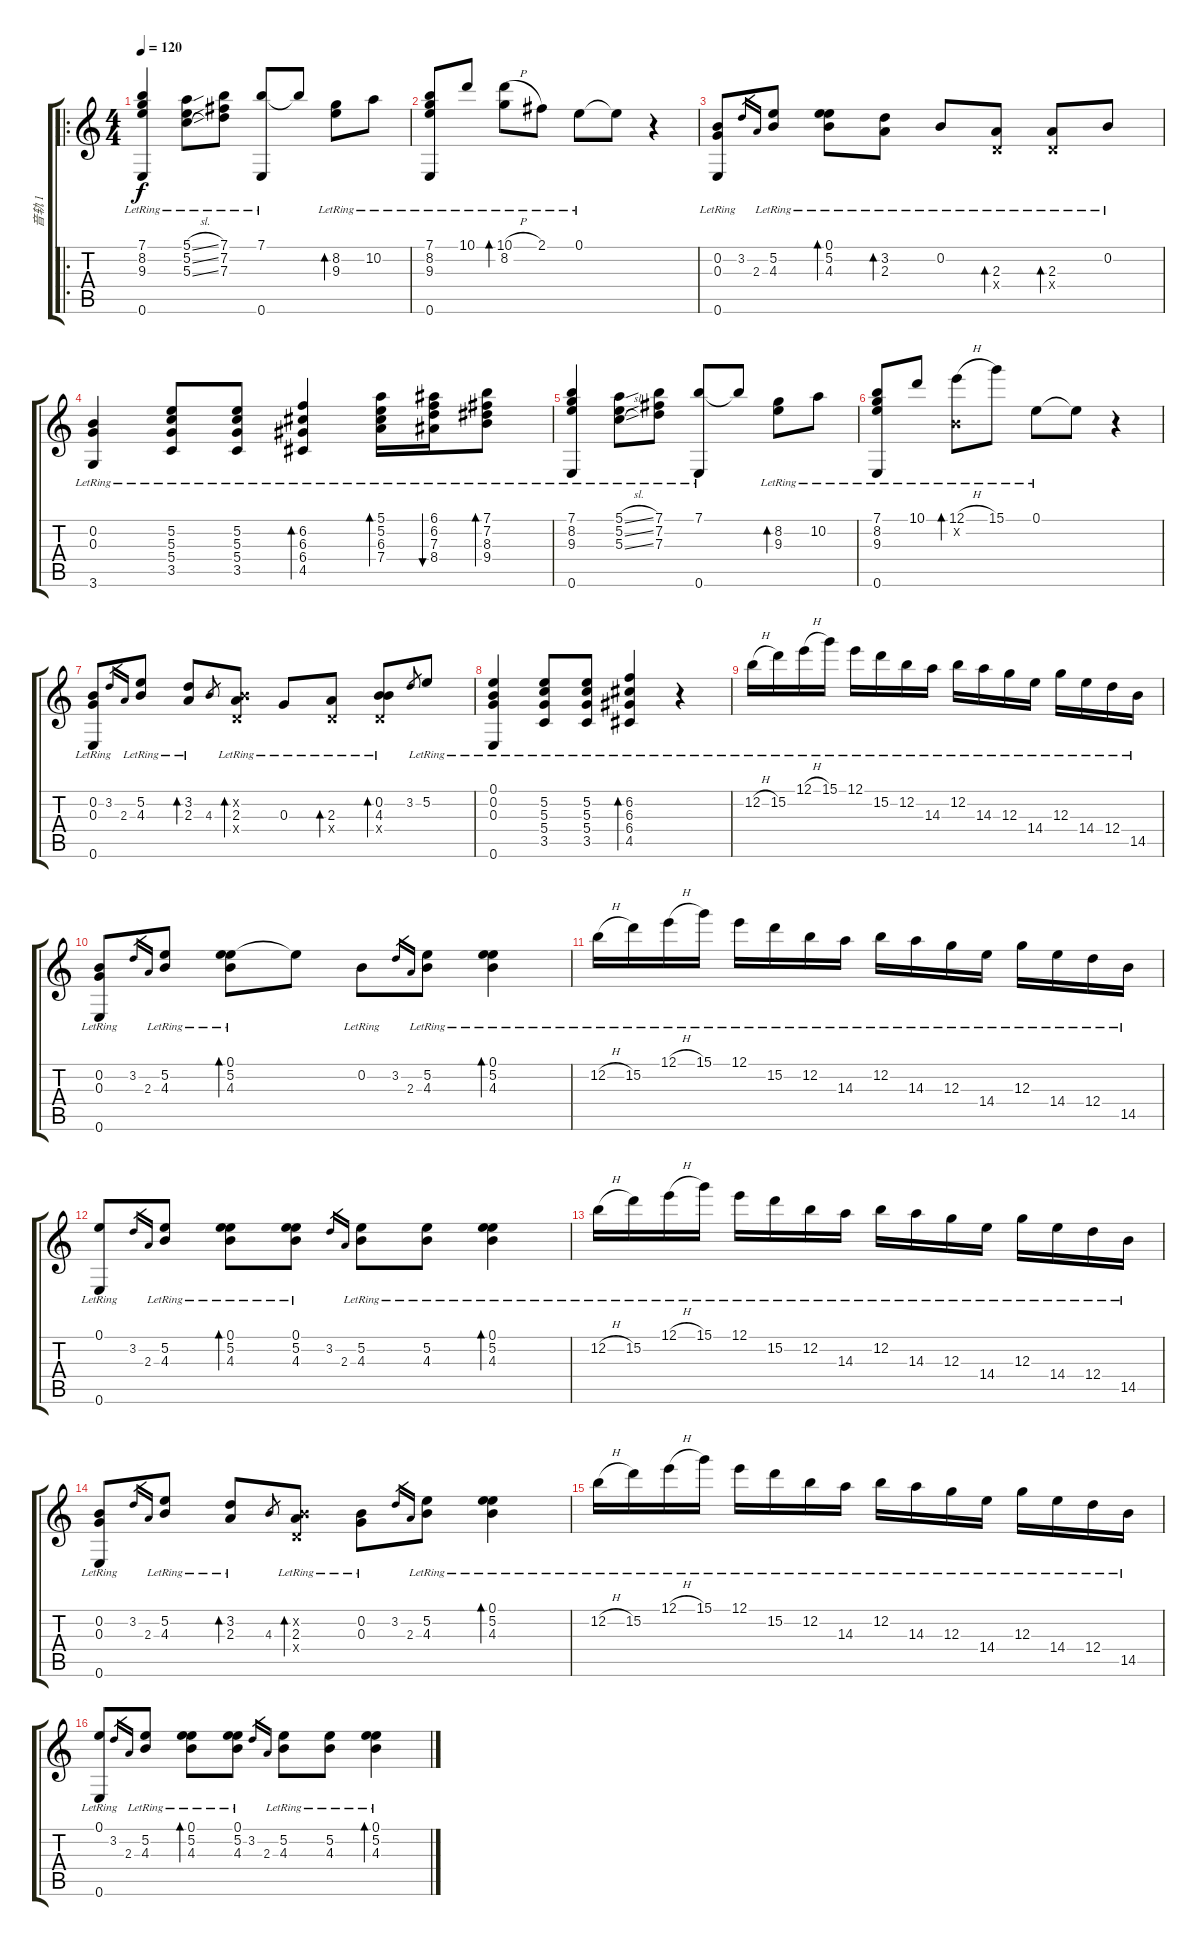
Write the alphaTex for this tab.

\track ("音轨 1" "音轨 1") {instrument acousticguitarsteel}
\staff {score tabs}
\tuning (E4 B3 G3 D3 A2 E2) {hide}
\ro
\ts (4 4)
\tempo 120
\clef g2
\ks c
(7.1{lr} 8.2{lr} 9.3{lr} 0.6{lr}).4{dy f} (5.1{sl lr} 5.2{sl lr} 5.3{sl lr}).8 (7.1{lr} 7.2{lr} 7.3{lr}).8 (7.1{lr} 0.6{lr}).8 7.1{t}.8 (8.2{lr} 9.3{lr}).8{bd 60} 10.2{lr}.8 |
(7.1{lr} 8.2{lr} 9.3{lr} 0.6{lr}).8 10.1{lr}.8 (10.1{h lr} 8.2{lr}).8{bd 60} 2.1{lr}.8 0.1{lr}.8 0.1{t}.8 r.4 |
(0.2{lr} 0.3{lr} 0.6{lr}).8 3.2.16{gr} 2.3.16{gr} (5.2{lr} 4.3{lr}).8 (0.1{lr} 5.2{lr} 4.3{lr}).8{bd 60} (3.2{lr} 2.3{lr}).8{bd 60} 0.2{lr}.8 (2.3{lr} 0.4{x}).8{bd 60} (2.3{lr} 0.4{x}).8{bd 60} 0.2{lr}.8 |
(0.2{lr} 0.3{lr} 3.6{lr}).4 (5.2{lr} 5.3{lr} 5.4{lr} 3.5{lr}).8 (5.2{lr} 5.3{lr} 5.4{lr} 3.5{lr}).8 (6.2{lr} 6.3{lr} 6.4{lr} 4.5{lr}).4{bd 60} (5.1{lr} 5.2{lr} 6.3{lr} 7.4{lr}).16{bd 60} (6.1{lr} 6.2{lr} 7.3{lr} 8.4{lr}).16{bu 60} (7.1{lr} 7.2{lr} 8.3{lr} 9.4{lr}).8{bd 60} |
(7.1{lr} 8.2{lr} 9.3{lr} 0.6{lr}).4 (5.1{sl lr} 5.2{sl lr} 5.3{sl lr}).8 (7.1{lr} 7.2{lr} 7.3{lr}).8 (7.1{lr} 0.6{lr}).8 7.1{t}.8 (8.2{lr} 9.3{lr}).8{bd 60} 10.2{lr}.8 |
(7.1{lr} 8.2{lr} 9.3{lr} 0.6{lr}).8 10.1{lr}.8 (12.1{h lr} 0.2{x}).8{bd 60} 15.1{lr}.8 0.1{lr}.8 0.1{t}.8 r.4 |
(0.2{lr} 0.3{lr} 0.6{lr}).8 3.2.16{gr} 2.3.16{gr} (5.2{lr} 4.3{lr}).8 (3.2{lr} 2.3{lr}).8{bd 60} 4.3.8{gr} (0.2{x} 2.3{lr} 0.4{x}).8{bd 60} 0.3{lr}.8 (2.3{lr} 0.4{x}).8{bd 60} (0.2{lr} 4.3{lr} 0.4{x}).8{bd 60} 3.2.8{gr} 5.2{lr}.8 |
(0.1{lr} 0.2{lr} 0.3{lr} 0.6{lr}).4 (5.2{lr} 5.3{lr} 5.4{lr} 3.5{lr}).8 (5.2{lr} 5.3{lr} 5.4{lr} 3.5{lr}).8 (6.2{lr} 6.3{lr} 6.4{lr} 4.5{lr}).4{bd 60} r.4 |
12.2{h lr}.16 15.2{lr}.16 12.1{h lr}.16 15.1{lr}.16 12.1{lr}.16 15.2{lr}.16 12.2{lr}.16 14.3{lr}.16 12.2{lr}.16 14.3{lr}.16 12.3{lr}.16 14.4{lr}.16 12.3{lr}.16 14.4{lr}.16 12.4{lr}.16 14.5{lr}.16 |
(0.2{lr} 0.3{lr} 0.6{lr}).8 3.2.16{gr} 2.3.16{gr} (5.2{lr} 4.3{lr}).8 (0.1{lr} 5.2{lr} 4.3{lr}).8{bd 60} 0.1{t}.8 0.2{lr}.8 3.2.16{gr} 2.3.16{gr} (5.2{lr} 4.3{lr}).8 (0.1{lr} 5.2{lr} 4.3{lr}).4{bd 60} |
12.2{h lr}.16 15.2{lr}.16 12.1{h lr}.16 15.1{lr}.16 12.1{lr}.16 15.2{lr}.16 12.2{lr}.16 14.3{lr}.16 12.2{lr}.16 14.3{lr}.16 12.3{lr}.16 14.4{lr}.16 12.3{lr}.16 14.4{lr}.16 12.4{lr}.16 14.5{lr}.16 |
(0.1{lr} 0.6{lr}).8 3.2.16{gr} 2.3.16{gr} (5.2{lr} 4.3{lr}).8 (0.1{lr} 5.2{lr} 4.3{lr}).8{bd 60} (0.1{lr} 5.2{lr} 4.3{lr}).8 3.2.16{gr} 2.3.16{gr} (5.2{lr} 4.3{lr}).8 (5.2{lr} 4.3{lr}).8 (0.1{lr} 5.2{lr} 4.3{lr}).4{bd 60} |
12.2{h lr}.16 15.2{lr}.16 12.1{h lr}.16 15.1{lr}.16 12.1{lr}.16 15.2{lr}.16 12.2{lr}.16 14.3{lr}.16 12.2{lr}.16 14.3{lr}.16 12.3{lr}.16 14.4{lr}.16 12.3{lr}.16 14.4{lr}.16 12.4{lr}.16 14.5{lr}.16 |
(0.2{lr} 0.3{lr} 0.6{lr}).8 3.2.16{gr} 2.3.16{gr} (5.2{lr} 4.3{lr}).8 (3.2{lr} 2.3{lr}).8{bd 60} 4.3.8{gr} (0.2{x} 2.3{lr} 0.4{x}).8{bd 60} (0.2{lr} 0.3{lr}).8 3.2.16{gr} 2.3.16{gr} (5.2{lr} 4.3{lr}).8 (0.1{lr} 5.2{lr} 4.3{lr}).4{bd 60} |
12.2{h lr}.16 15.2{lr}.16 12.1{h lr}.16 15.1{lr}.16 12.1{lr}.16 15.2{lr}.16 12.2{lr}.16 14.3{lr}.16 12.2{lr}.16 14.3{lr}.16 12.3{lr}.16 14.4{lr}.16 12.3{lr}.16 14.4{lr}.16 12.4{lr}.16 14.5{lr}.16 |
(0.1{lr} 0.6{lr}).8 3.2.16{gr} 2.3.16{gr} (5.2{lr} 4.3{lr}).8 (0.1{lr} 5.2{lr} 4.3{lr}).8{bd 60} (0.1{lr} 5.2{lr} 4.3{lr}).8 3.2.16{gr} 2.3.16{gr} (5.2{lr} 4.3{lr}).8 (5.2{lr} 4.3{lr}).8 (0.1{lr} 5.2{lr} 4.3{lr}).4{bd 60}
